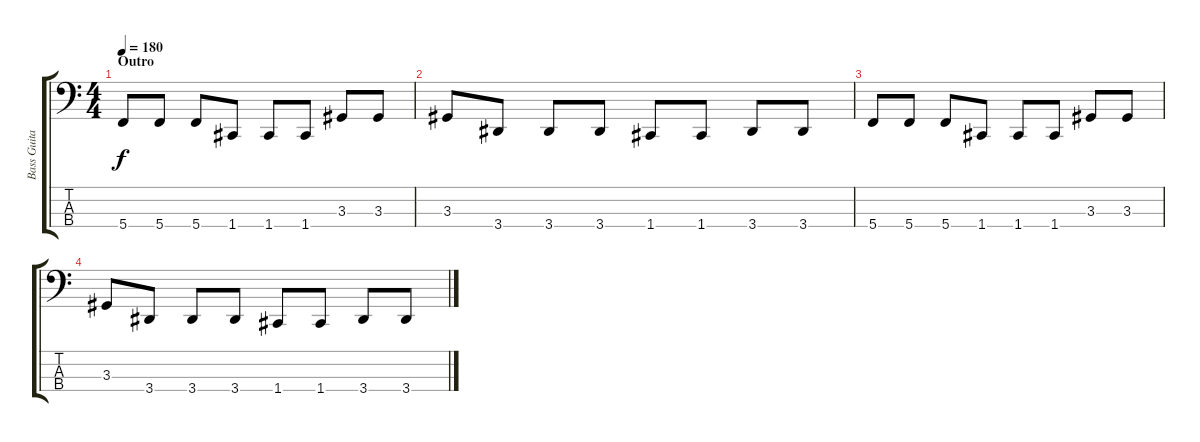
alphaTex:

\track ("Bass Guitar" "Bass Guita") {instrument electricbassfinger}
\staff {score tabs}
\tuning (Eb2 Bb1 F1 C1) {hide}
\ts (4 4)
\section ("" "Outro")
\tempo 180
\clef f4
\ks c
5.4.8{dy f} 5.4.8 5.4.8 1.4.8 1.4.8 1.4.8 3.3.8 3.3.8 |
3.3.8 3.4.8 3.4.8 3.4.8 1.4.8 1.4.8 3.4.8 3.4.8 |
5.4.8 5.4.8 5.4.8 1.4.8 1.4.8 1.4.8 3.3.8 3.3.8 |
3.3.8 3.4.8 3.4.8 3.4.8 1.4.8 1.4.8 3.4.8 3.4.8
